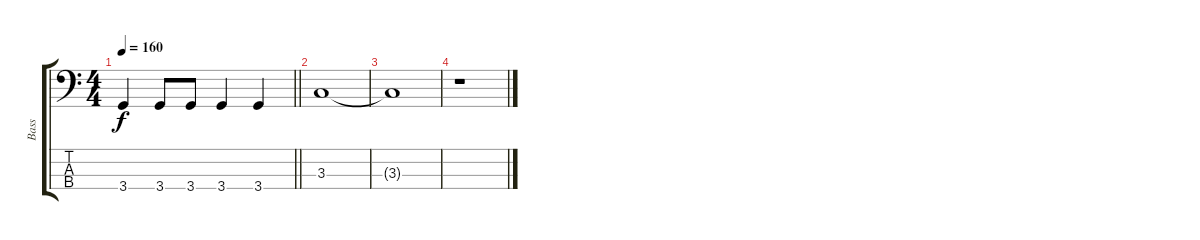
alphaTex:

\track ("Bass" "Bass") {instrument electricbassfinger}
\staff {score tabs}
\tuning (G2 D2 A1 E1) {hide}
\ts (4 4)
\tempo 160
\clef f4
\barLineRight lightlight
\ks c
3.4.4{dy f} 3.4.8 3.4.8 3.4.4 3.4.4 |
3.3.1 |
3.3{t}.1 |
r.1
